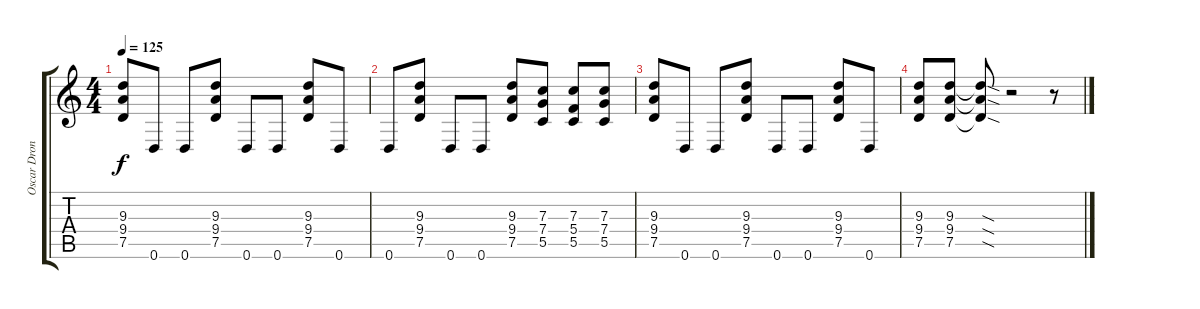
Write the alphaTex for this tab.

\track ("Oscar Dronjak " "Oscar Dron") {instrument overdrivenguitar}
\staff {score tabs}
\tuning (D4 A3 F3 C3 G2 D2) {hide}
\ts (4 4)
\tempo 125
\clef g2
\ks c
(9.3 9.4 7.5).8{dy f} 0.6.8 0.6.8 (9.3 9.4 7.5).8 0.6.8 0.6.8 (9.3 9.4 7.5).8 0.6.8 |
0.6.8 (9.3 9.4 7.5).8 0.6.8 0.6.8 (9.3 9.4 7.5).8 (7.3 7.4 5.5).8 (7.3 5.4 5.5).8 (7.3 7.4 5.5).8 |
(9.3 9.4 7.5).8 0.6.8 0.6.8 (9.3 9.4 7.5).8 0.6.8 0.6.8 (9.3 9.4 7.5).8 0.6.8 |
(9.3 9.4 7.5).8 (9.3 9.4 7.5).8 (9.3{sod t} 9.4{sod t} 7.5{sod t}).8 r.2 r.8
